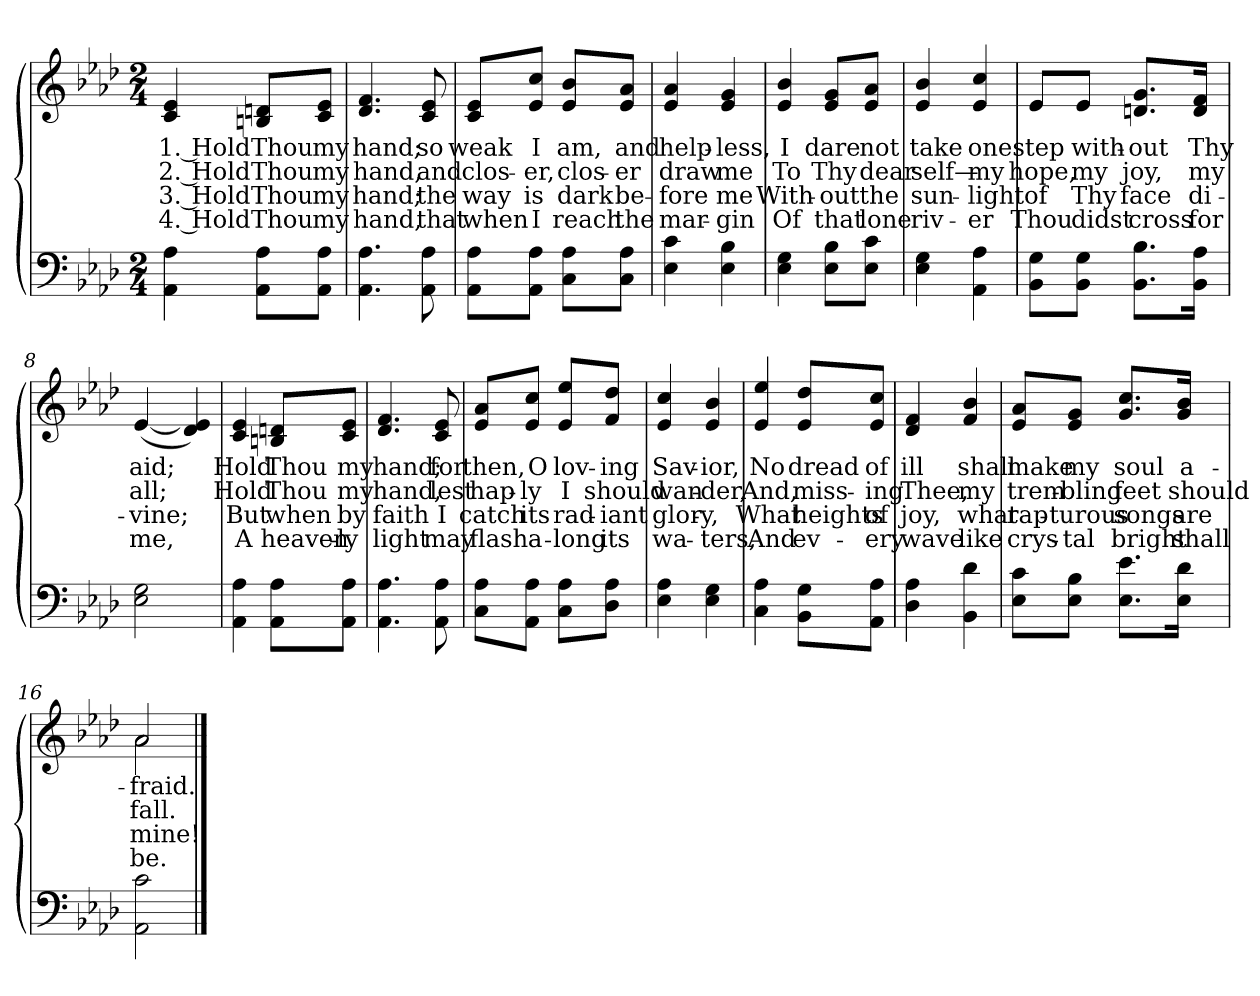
**kern	**kern	**text	**text	**text	**text
*part2	*part1	*part1	*part1	*part1	*part1
*staff2	*staff1	*staff1	*staff1	*staff1	*staff1
*clefF4	*clefG2	*	*	*	*
*k[b-e-a-d-]	*k[b-e-a-d-]	*	*	*	*
*A-:	*A-:	*	*	*	*
*M2/4	*M2/4	*	*	*	*
*MM95	*MM95	*	*	*	*
=1	=1	=1	=1	=1	=1
!	!	!LO:LY:b	!LO:LY:b	!LO:LY:b	!LO:LY:b
4AA-\ 4A-\	4c/ 4e-/	1. Hold	2. Hold	3. Hold	4. Hold
!	!	!LO:LY:b	!LO:LY:b	!LO:LY:b	!LO:LY:b
8AA-\ 8A-\L	8Bn/ 8dn/L	Thou	Thou	Thou	Thou
!	!	!LO:LY:b	!LO:LY:b	!LO:LY:b	!LO:LY:b
8AA-\ 8A-\J	8c/ 8e-/J	my	my	my	my
=2	=2	=2	=2	=2	=2
!	!	!LO:LY:b	!LO:LY:b	!LO:LY:b	!LO:LY:b
4.AA-\ 4.A-\	4.d-/ 4.f/	hand;	hand,	hand;	hand,
!	!	!LO:LY:b	!LO:LY:b	!LO:LY:b	!LO:LY:b
8AA-\ 8A-\	8c/ 8e-/	so	and	the	that
=3	=3	=3	=3	=3	=3
!	!	!LO:LY:b	!LO:LY:b	!LO:LY:b	!LO:LY:b
8AA-\ 8A-\L	8c/ 8e-/L	weak	clos-	way	when
!	!	!LO:LY:b	!LO:LY:b	!LO:LY:b	!LO:LY:b
8AA-\ 8A-\J	8e-/ 8cc/J	I	-er,	is	I
!	!	!LO:LY:b	!LO:LY:b	!LO:LY:b	!LO:LY:b
8C\ 8A-\L	8e-/ 8b-/L	am,	clos-	dark	reach
!	!	!LO:LY:b	!LO:LY:b	!LO:LY:b	!LO:LY:b
8C\ 8A-\J	8e-/ 8a-/J	and	-er	be-	the
=4	=4	=4	=4	=4	=4
!	!	!LO:LY:b	!LO:LY:b	!LO:LY:b	!LO:LY:b
4E-\ 4c\	4e-/ 4a-/	help-	draw	-fore	mar-
!	!	!LO:LY:b	!LO:LY:b	!LO:LY:b	!LO:LY:b
4E-\ 4B-\	4e-/ 4g/	-less,	me	me	-gin
=5	=5	=5	=5	=5	=5
!	!	!LO:LY:b	!LO:LY:b	!LO:LY:b	!LO:LY:b
4E-\ 4G\	4e-/ 4b-/	I	To	With-	Of
!	!	!LO:LY:b	!LO:LY:b	!LO:LY:b	!LO:LY:b
8E-\ 8B-\L	8e-/ 8g/L	dare	Thy	-out	that
!	!	!LO:LY:b	!LO:LY:b	!LO:LY:b	!LO:LY:b
8E-\ 8c\J	8e-/ 8a-/J	not	dear	the	lone
=6	=6	=6	=6	=6	=6
!	!	!LO:LY:b	!LO:LY:b	!LO:LY:b	!LO:LY:b
4E-\ 4G\	4e-/ 4b-/	take	self—	sun-	riv-
!	!	!LO:LY:b	!LO:LY:b	!LO:LY:b	!LO:LY:b
4AA-\ 4A-\	4e-/ 4cc/	one	my	-light	-er
!!LO:LB:g=z
=7	=7	=7	=7	=7	=7
!	!	!LO:LY:b	!LO:LY:b	!LO:LY:b	!LO:LY:b
8BB-\ 8G\L	8e-/L	step	hope,	of	Thou
!	!	!LO:LY:b	!LO:LY:b	!LO:LY:b	!LO:LY:b
8BB-\ 8G\J	8e-/J	with-	my	Thy	didst
!	!	!LO:LY:b	!LO:LY:b	!LO:LY:b	!LO:LY:b
8.BB-\ 8.B-\L	8.dn/ 8.g/L	-out	joy,	face	cross
!	!	!LO:LY:b	!LO:LY:b	!LO:LY:b	!LO:LY:b
16BB-\ 16A-\Jk	16d/ 16f/Jk	Thy	my	di-	for
=8	=8	=8	=8	=8	=8
!	!	!LO:LY:b	!LO:LY:b	!LO:LY:b	!LO:LY:b
2E-\ 2G\	(>[4e-/	aid;	all;	-vine;	me,
.	4d-/ 4e-/])	.	.	.	.
=9	=9	=9	=9	=9	=9
!	!	!LO:LY:b	!LO:LY:b	!LO:LY:b	!LO:LY:b
4AA-\ 4A-\	4c/ 4e-/	Hold	Hold	But	A
!	!	!LO:LY:b	!LO:LY:b	!LO:LY:b	!LO:LY:b
8AA-\ 8A-\L	8Bn/ 8dn/L	Thou	Thou	when	heaven-
!	!	!LO:LY:b	!LO:LY:b	!LO:LY:b	!LO:LY:b
8AA-\ 8A-\J	8c/ 8e-/J	my	my	by	-ly
=10	=10	=10	=10	=10	=10
!	!	!LO:LY:b	!LO:LY:b	!LO:LY:b	!LO:LY:b
4.AA-\ 4.A-\	4.d-/ 4.f/	hand;	hand,	faith	light
!	!	!LO:LY:b	!LO:LY:b	!LO:LY:b	!LO:LY:b
8AA-\ 8A-\	8c/ 8e-/	for	lest	I	may
=11	=11	=11	=11	=11	=11
!	!	!LO:LY:b	!LO:LY:b	!LO:LY:b	!LO:LY:b
8C\ 8A-\L	8e-/ 8a-/L	then,	hap-	catch	flash
!	!	!LO:LY:b	!LO:LY:b	!LO:LY:b	!LO:LY:b
8AA-\ 8A-\J	8e-/ 8cc/J	O	-ly	its	a-
!	!	!LO:LY:b	!LO:LY:b	!LO:LY:b	!LO:LY:b
8C\ 8A-\L	8e-/ 8ee-/L	lov-	I	rad-	-long
!	!	!LO:LY:b	!LO:LY:b	!LO:LY:b	!LO:LY:b
8D-\ 8A-\J	8f/ 8dd-/J	-ing	should	-iant	its
=12	=12	=12	=12	=12	=12
!	!	!LO:LY:b	!LO:LY:b	!LO:LY:b	!LO:LY:b
4E-\ 4A-\	4e-/ 4cc/	Sav-	wan-	glor-	wa-
!	!	!LO:LY:b	!LO:LY:b	!LO:LY:b	!LO:LY:b
4E-\ 4G\	4e-/ 4b-/	-ior,	-der,	-y,	-ters,
!!LO:LB:g=z
=13	=13	=13	=13	=13	=13
!	!	!LO:LY:b	!LO:LY:b	!LO:LY:b	!LO:LY:b
4C\ 4A-\	4e-/ 4ee-/	No	And,	What	And
!	!	!LO:LY:b	!LO:LY:b	!LO:LY:b	!LO:LY:b
8BB-\ 8G\L	8e-/ 8dd-/L	dread	miss-	heights	ev-
!	!	!LO:LY:b	!LO:LY:b	!LO:LY:b	!LO:LY:b
8AA-\ 8A-\J	8e-/ 8cc/J	of	-ing	of	-ery
=14	=14	=14	=14	=14	=14
!	!	!LO:LY:b	!LO:LY:b	!LO:LY:b	!LO:LY:b
4D-\ 4A-\	4d-/ 4f/	ill	Thee,	joy,	wave
!	!	!LO:LY:b	!LO:LY:b	!LO:LY:b	!LO:LY:b
4BB-\ 4d-\	4f/ 4b-/	shall	my	what	like
=15	=15	=15	=15	=15	=15
!	!	!LO:LY:b	!LO:LY:b	!LO:LY:b	!LO:LY:b
8E-\ 8c\L	8e-/ 8a-/L	make	trem-	rap-	crys-
!	!	!LO:LY:b	!LO:LY:b	!LO:LY:b	!LO:LY:b
8E-\ 8B-\J	8e-/ 8g/J	my	-bling	-turous	-tal
!	!	!LO:LY:b	!LO:LY:b	!LO:LY:b	!LO:LY:b
8.E-\ 8.e-\L	8.g/ 8.cc/L	soul	feet	songs	bright
!	!	!LO:LY:b	!LO:LY:b	!LO:LY:b	!LO:LY:b
16E-\ 16d-\Jk	16g/ 16b-/Jk	a-	should	are	shall
=16	=16	=16	=16	=16	=16
!	!	!LO:LY:b	!LO:LY:b	!LO:LY:b	!LO:LY:b
*	*^	*	*	*	*
2AA-\ 2c\	2a-/	2a-\	-fraid.	fall.	mine!	be.
*	*v	*v	*	*	*	*
==	==	==	==	==	==
*-	*-	*-	*-	*-	*-
